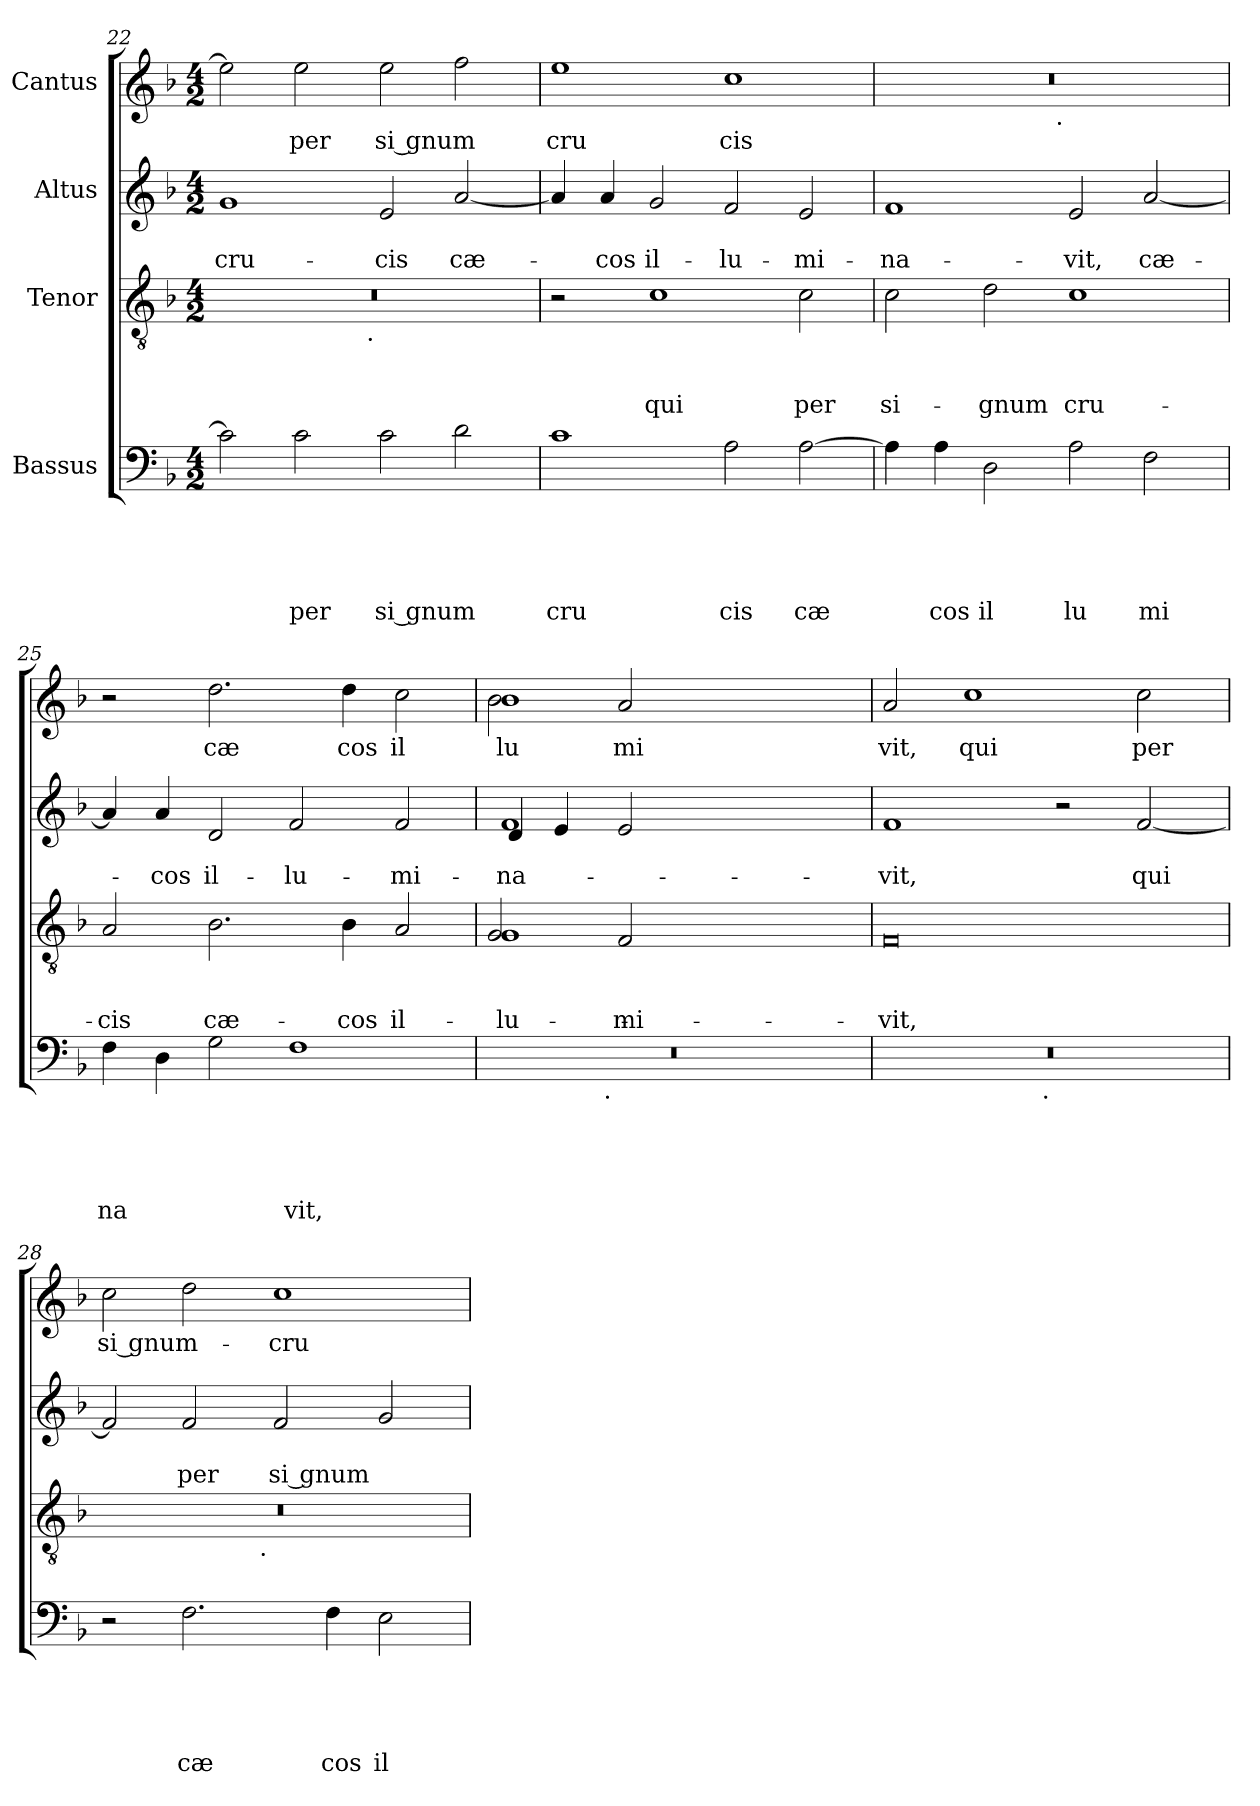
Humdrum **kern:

**kern	**text	**text	**text	**text	**text	**kern	**text	**text	**text	**kern	**text	**text	**kern	**text
*part4	*part4	*part4	*part4	*part4	*part4	*part3	*part3	*part3	*part3	*part2	*part2	*part2	*part1	*part1
*staff4	*staff4	*staff4	*staff4	*staff4	*staff4	*staff3	*staff3	*staff3	*staff3	*staff2	*staff2	*staff2	*staff1	*staff1
*I"Bassus	*	*	*	*	*	*I"Tenor	*	*	*	*I"Altus	*	*	*I"Cantus	*
*clefF4	*	*	*	*	*	*clefGv2	*	*	*	*clefG2	*	*	*clefG2	*
*k[b-]	*	*	*	*	*	*k[b-]	*	*	*	*k[b-]	*	*	*k[b-]	*
*F:	*	*	*	*	*	*F:	*	*	*	*F:	*	*	*F:	*
*M4/2	*	*	*	*	*	*M4/2	*	*	*	*M4/2	*	*	*M4/2	*
=22	=22	=22	=22	=22	=22	=22	=22	=22	=22	=22	=22	=22	=22	=22
!	!	!	!	!	!	!	!	!	!	!	!	!LO:LY:b	!	!
*	*	*	*	*	*	*^	*	*	*	*	*	*	*	*
2c\]	.	.	.	.	.	0r	2ryy	.	.	.	1g	.	-cru-	2ee\]	.
!	!	!	!	!	!LO:LY:b	!	!	!	!	!	!	!	!	!	!LO:LY:b
2c\	.	.	.	.	per	.	4...ryy	.	.	.	.	.	.	2ee\	per
!	!	!	!	!	!	!	!LO:TX:b:t=.	!	!	!	!	!	!	!	!
.	.	.	.	.	.	.	1ryy	.	.	.	.	.	.	.	.
!	!	!	!	!	!LO:LY:b	!	!	!	!	!	!	!	!LO:LY:b	!	!LO:LY:b
2c\	.	.	.	.	si gnum	.	.	.	.	.	2e/	.	-cis	2ee\	si gnum
!	!	!	!	!	!	!	!	!	!	!	!	!	!LO:LY:b	!	!
2d\	.	.	.	.	.	.	.	.	.	.	[<2a/	.	cæ-	2ff\	.
.	.	.	.	.	.	.	32ryy	.	.	.	.	.	.	.	.
=23	=23	=23	=23	=23	=23	=23	=23	=23	=23	=23	=23	=23	=23	=23	=23
!	!	!	!	!	!LO:LY:b	!	!	!	!	!	!	!	!	!	!LO:LY:b
*	*	*	*	*	*	*v	*v	*	*	*	*	*	*	*	*
1c	.	.	.	.	cru	2r	.	.	.	4a/]	.	.	1ee	cru
!	!	!	!	!	!	!	!	!	!	!	!	!LO:LY:b	!	!
.	.	.	.	.	.	.	.	.	.	4a/	.	-cos	.	.
!	!	!	!	!	!	!	!	!	!LO:LY:b	!	!	!LO:LY:b	!	!
.	.	.	.	.	.	1c	.	.	qui	2g/	.	il-	.	.
!	!	!	!	!	!LO:LY:b	!	!	!	!	!	!	!LO:LY:b	!	!LO:LY:b
2A\	.	.	.	.	cis	.	.	.	.	2f/	.	-lu-	1cc	cis
!	!	!	!	!	!LO:LY:b	!	!	!	!LO:LY:b	!	!	!LO:LY:b	!	!
[>2A\	.	.	.	.	cæ	2c\	.	.	per	2e/	.	-mi-	.	.
=24	=24	=24	=24	=24	=24	=24	=24	=24	=24	=24	=24	=24	=24	=24
!	!	!	!	!	!	!	!	!	!LO:LY:b	!	!	!LO:LY:b	!	!
*	*	*	*	*	*	*	*	*	*	*	*	*	*^	*
4A\]	.	.	.	.	.	2c\	.	.	si-	1f	.	-na-	0r	2ryy	.
!	!	!	!	!	!LO:LY:b	!	!	!	!	!	!	!	!	!	!
4A\	.	.	.	.	cos	.	.	.	.	.	.	.	.	.	.
!	!	!	!	!	!LO:LY:b	!	!	!	!LO:LY:b	!	!	!	!	!	!
2D\	.	.	.	.	il	2d\	.	.	-gnum	.	.	.	.	4...ryy	.
!	!	!	!	!	!	!	!	!	!	!	!	!	!	!LO:TX:b:t=.	!
.	.	.	.	.	.	.	.	.	.	.	.	.	.	1ryy	.
!	!	!	!	!	!LO:LY:b	!	!	!	!LO:LY:b	!	!	!LO:LY:b	!	!	!
2A\	.	.	.	.	lu	1c	.	.	cru-	2e/	.	-vit,	.	.	.
!	!	!	!	!	!LO:LY:b	!	!	!	!	!	!	!LO:LY:b	!	!	!
2F\	.	.	.	.	mi	.	.	.	.	[<2a/	.	cæ-	.	.	.
.	.	.	.	.	.	.	.	.	.	.	.	.	.	32ryy	.
=25	=25	=25	=25	=25	=25	=25	=25	=25	=25	=25	=25	=25	=25	=25	=25
!	!	!	!	!	!LO:LY:b	!	!	!	!LO:LY:b	!	!	!	!	!	!
*	*	*	*	*	*	*	*	*	*	*	*	*	*v	*v	*
4F\	.	.	.	.	na	2A/	.	.	-cis	4a/]	.	.	2r	.
!	!	!	!	!	!	!	!	!	!	!	!	!LO:LY:b	!	!
4D\	.	.	.	.	.	.	.	.	.	4a/	.	-cos	.	.
!	!	!	!	!	!	!	!	!	!LO:LY:b	!	!	!LO:LY:b	!	!LO:LY:b
2G\	.	.	.	.	.	2.B-\	.	.	cæ-	2d/	.	il-	2.dd\	cæ
!	!	!	!	!	!LO:LY:b	!	!	!	!	!	!	!LO:LY:b	!	!
1F	.	.	.	.	vit,	.	.	.	.	2f/	.	-lu-	.	.
!	!	!	!	!	!	!	!	!	!LO:LY:b	!	!	!	!	!LO:LY:b
.	.	.	.	.	.	4B-\	.	.	-cos	.	.	.	4dd\	cos
!	!	!	!	!	!	!	!	!	!LO:LY:b	!	!	!LO:LY:b	!	!LO:LY:b
.	.	.	.	.	.	2A/	.	.	il-	2f/	.	-mi-	2cc\	il
=26	=26	=26	=26	=26	=26	=26	=26	=26	=26	=26	=26	=26	=26	=26
!	!	!	!	!	!	!	!	!	!LO:LY:b	!	!	!	!	!
*	*	*	*	*	*	*^	*	*	*	*	*	*	*	*
!	!	!	!	!	!	!	!	!	!	!LO:LY:b	!	!	!LO:LY:b	!	!LO:LY:b
*	*	*	*	*	*	*	*	*	*	*	*^	*	*	*^	*
!	!	!	!	!	!	!	!	!	!	!	!	!	!	!	!	!	!LO:LY:b
*^	*	*	*	*	*	*	*	*	*	*	*	*	*	*	*	*	*
0r	4...ryy	.	.	.	.	.	1G	2G/	.	.	-lu-	1f	4d/	.	-na-	1b-	2b-\	lu
.	.	.	.	.	.	.	.	.	.	.	.	.	4e/	.	.	.	.	.
!	!LO:TX:b:t=.	!	!	!	!	!	!	!	!	!	!	!	!	!	!	!	!	!
.	1ryy	.	.	.	.	.	.	.	.	.	.	.	.	.	.	.	.	.
!	!	!	!	!	!	!	!	!	!	!	!LO:LY:b	!	!	!	!	!	!	!LO:LY:b
.	.	.	.	.	.	.	.	2F/	.	.	-mi-	.	2e/	.	.	.	2a/	mi
.	.	.	.	.	.	.	1ryy	1ryy	.	.	.	1ryy	1ryy	.	.	1ryy	1ryy	.
.	2ryy	.	.	.	.	.	.	.	.	.	.	.	.	.	.	.	.	.
.	32ryy	.	.	.	.	.	.	.	.	.	.	.	.	.	.	.	.	.
!!LO:LB:g=z
=27	=27	=27	=27	=27	=27	=27	=27	=27	=27	=27	=27	=27	=27	=27	=27	=27	=27	=27
!	!	!	!	!	!	!	!	!	!	!	!LO:LY:b	!	!	!	!LO:LY:b	!	!	!LO:LY:b
*	*	*	*	*	*	*	*v	*v	*	*	*	*	*	*	*	*v	*v	*
*	*	*	*	*	*	*	*	*	*	*	*v	*v	*	*	*	*
0r	2ryy	.	.	.	.	.	0F	.	.	-vit,	1f	.	-vit,	2a/	vit,
!	!	!	!	!	!	!	!	!	!	!	!	!	!	!	!LO:LY:b
.	4...ryy	.	.	.	.	.	.	.	.	.	.	.	.	1cc	qui
!	!LO:TX:b:t=.	!	!	!	!	!	!	!	!	!	!	!	!	!	!
.	1ryy	.	.	.	.	.	.	.	.	.	.	.	.	.	.
.	.	.	.	.	.	.	.	.	.	.	2r	.	.	.	.
!	!	!	!	!	!	!	!	!	!	!	!	!	!LO:LY:b	!	!LO:LY:b
.	.	.	.	.	.	.	.	.	.	.	[<2f/	.	qui	2cc\	per
.	32ryy	.	.	.	.	.	.	.	.	.	.	.	.	.	.
=28	=28	=28	=28	=28	=28	=28	=28	=28	=28	=28	=28	=28	=28	=28	=28
!	!	!	!	!	!	!	!	!	!	!	!	!	!	!	!LO:LY:b
*v	*v	*	*	*	*	*	*^	*	*	*	*	*	*	*	*
2r	.	.	.	.	.	0r	2ryy	.	.	.	2f/]	.	.	2cc\	si gnum-
!	!	!	!	!	!LO:LY:b	!	!	!	!	!	!	!	!LO:LY:b	!	!
2.F\	.	.	.	.	cæ	.	4...ryy	.	.	.	2f/	.	per	2dd\	.
!	!	!	!	!	!	!	!LO:TX:b:t=.	!	!	!	!	!	!	!	!
.	.	.	.	.	.	.	1ryy	.	.	.	.	.	.	.	.
!	!	!	!	!	!	!	!	!	!	!	!	!	!LO:LY:b	!	!LO:LY:b
.	.	.	.	.	.	.	.	.	.	.	2f/	.	si gnum	1cc	-cru-
!	!	!	!	!	!LO:LY:b	!	!	!	!	!	!	!	!	!	!
4F\	.	.	.	.	cos	.	.	.	.	.	.	.	.	.	.
!	!	!	!	!	!LO:LY:b	!	!	!	!	!	!	!	!	!	!
2E\	.	.	.	.	il	.	.	.	.	.	2g/	.	.	.	.
.	.	.	.	.	.	.	32ryy	.	.	.	.	.	.	.	.
*	*	*	*	*	*	*v	*v	*	*	*	*	*	*	*	*
=	=	=	=	=	=	=	=	=	=	=	=	=	=	=
*-	*-	*-	*-	*-	*-	*-	*-	*-	*-	*-	*-	*-	*-	*-
